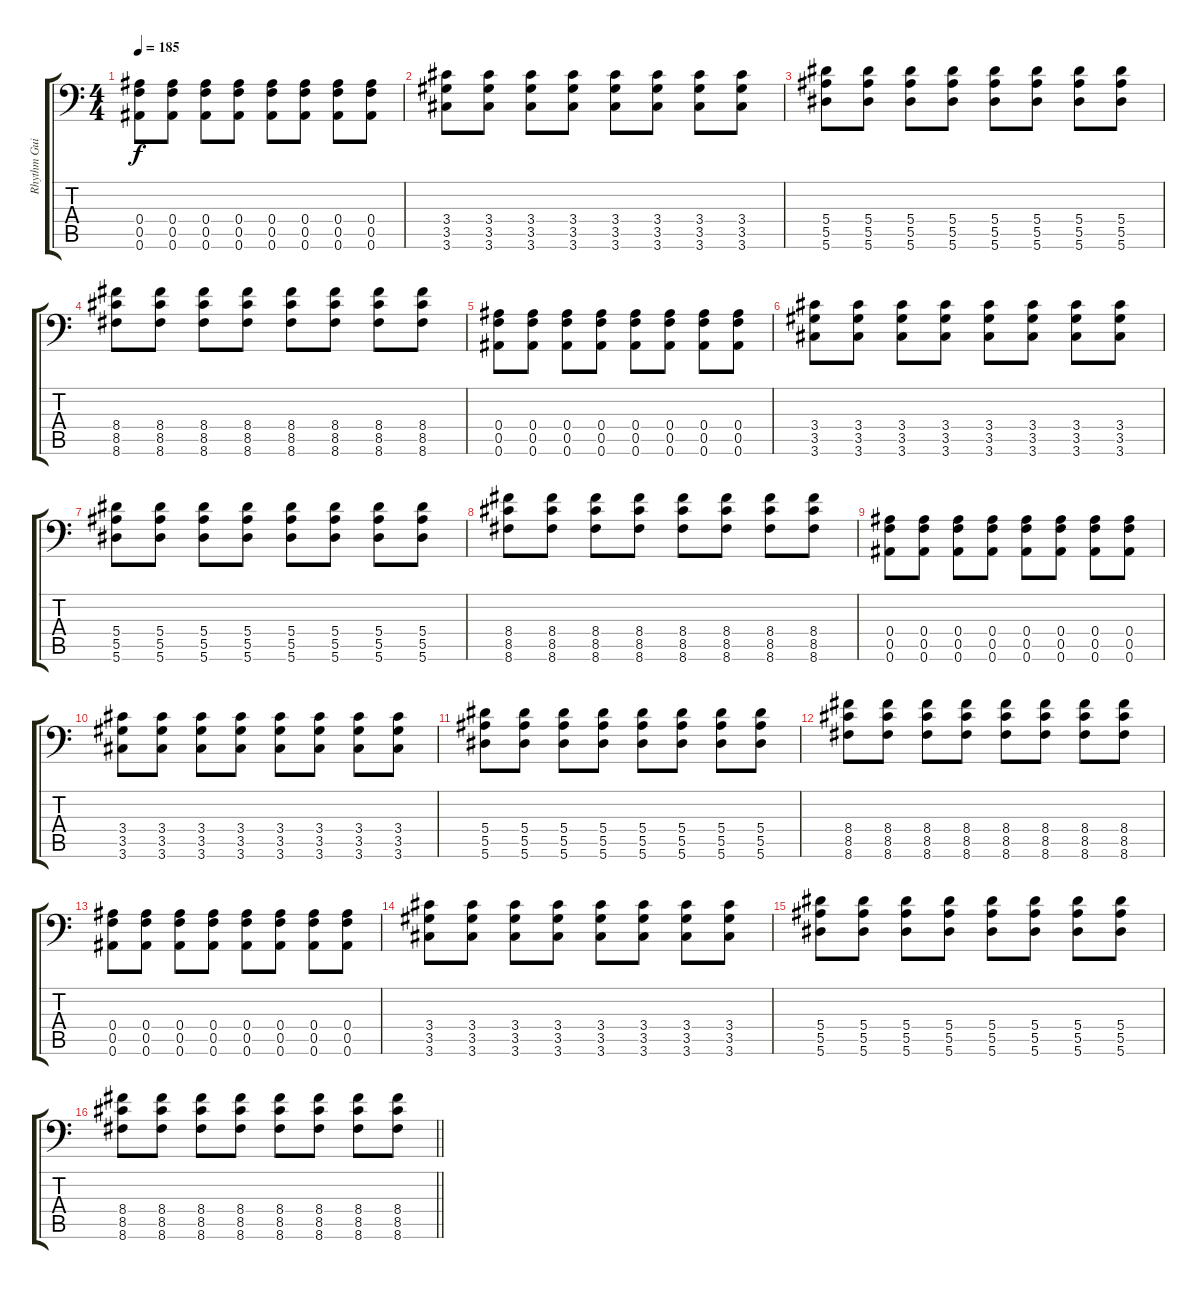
\track ("Rhythm Guitar: Chris Di Carlo" "Rhythm Gui") {instrument distortionguitar}
\staff {score tabs}
\tuning (C4 G3 Eb3 Bb2 F2 Bb1) {hide}
\ts (4 4)
\tempo 185
\clef f4
\ks c
(0.4 0.5 0.6).8{dy f} (0.4 0.5 0.6).8 (0.4 0.5 0.6).8 (0.4 0.5 0.6).8 (0.4 0.5 0.6).8 (0.4 0.5 0.6).8 (0.4 0.5 0.6).8 (0.4 0.5 0.6).8 |
(3.4 3.5 3.6).8 (3.4 3.5 3.6).8 (3.4 3.5 3.6).8 (3.4 3.5 3.6).8 (3.4 3.5 3.6).8 (3.4 3.5 3.6).8 (3.4 3.5 3.6).8 (3.4 3.5 3.6).8 |
(5.4 5.5 5.6).8 (5.4 5.5 5.6).8 (5.4 5.5 5.6).8 (5.4 5.5 5.6).8 (5.4 5.5 5.6).8 (5.4 5.5 5.6).8 (5.4 5.5 5.6).8 (5.4 5.5 5.6).8 |
(8.4 8.5 8.6).8 (8.4 8.5 8.6).8 (8.4 8.5 8.6).8 (8.4 8.5 8.6).8 (8.4 8.5 8.6).8 (8.4 8.5 8.6).8 (8.4 8.5 8.6).8 (8.4 8.5 8.6).8 |
(0.4 0.5 0.6).8 (0.4 0.5 0.6).8 (0.4 0.5 0.6).8 (0.4 0.5 0.6).8 (0.4 0.5 0.6).8 (0.4 0.5 0.6).8 (0.4 0.5 0.6).8 (0.4 0.5 0.6).8 |
(3.4 3.5 3.6).8 (3.4 3.5 3.6).8 (3.4 3.5 3.6).8 (3.4 3.5 3.6).8 (3.4 3.5 3.6).8 (3.4 3.5 3.6).8 (3.4 3.5 3.6).8 (3.4 3.5 3.6).8 |
(5.4 5.5 5.6).8 (5.4 5.5 5.6).8 (5.4 5.5 5.6).8 (5.4 5.5 5.6).8 (5.4 5.5 5.6).8 (5.4 5.5 5.6).8 (5.4 5.5 5.6).8 (5.4 5.5 5.6).8 |
(8.4 8.5 8.6).8 (8.4 8.5 8.6).8 (8.4 8.5 8.6).8 (8.4 8.5 8.6).8 (8.4 8.5 8.6).8 (8.4 8.5 8.6).8 (8.4 8.5 8.6).8 (8.4 8.5 8.6).8 |
(0.4 0.5 0.6).8 (0.4 0.5 0.6).8 (0.4 0.5 0.6).8 (0.4 0.5 0.6).8 (0.4 0.5 0.6).8 (0.4 0.5 0.6).8 (0.4 0.5 0.6).8 (0.4 0.5 0.6).8 |
(3.4 3.5 3.6).8 (3.4 3.5 3.6).8 (3.4 3.5 3.6).8 (3.4 3.5 3.6).8 (3.4 3.5 3.6).8 (3.4 3.5 3.6).8 (3.4 3.5 3.6).8 (3.4 3.5 3.6).8 |
(5.4 5.5 5.6).8 (5.4 5.5 5.6).8 (5.4 5.5 5.6).8 (5.4 5.5 5.6).8 (5.4 5.5 5.6).8 (5.4 5.5 5.6).8 (5.4 5.5 5.6).8 (5.4 5.5 5.6).8 |
(8.4 8.5 8.6).8 (8.4 8.5 8.6).8 (8.4 8.5 8.6).8 (8.4 8.5 8.6).8 (8.4 8.5 8.6).8 (8.4 8.5 8.6).8 (8.4 8.5 8.6).8 (8.4 8.5 8.6).8 |
(0.4 0.5 0.6).8 (0.4 0.5 0.6).8 (0.4 0.5 0.6).8 (0.4 0.5 0.6).8 (0.4 0.5 0.6).8 (0.4 0.5 0.6).8 (0.4 0.5 0.6).8 (0.4 0.5 0.6).8 |
(3.4 3.5 3.6).8 (3.4 3.5 3.6).8 (3.4 3.5 3.6).8 (3.4 3.5 3.6).8 (3.4 3.5 3.6).8 (3.4 3.5 3.6).8 (3.4 3.5 3.6).8 (3.4 3.5 3.6).8 |
(5.4 5.5 5.6).8 (5.4 5.5 5.6).8 (5.4 5.5 5.6).8 (5.4 5.5 5.6).8 (5.4 5.5 5.6).8 (5.4 5.5 5.6).8 (5.4 5.5 5.6).8 (5.4 5.5 5.6).8 |
\barLineRight lightlight
(8.4 8.5 8.6).8 (8.4 8.5 8.6).8 (8.4 8.5 8.6).8 (8.4 8.5 8.6).8 (8.4 8.5 8.6).8 (8.4 8.5 8.6).8 (8.4 8.5 8.6).8 (8.4 8.5 8.6).8
